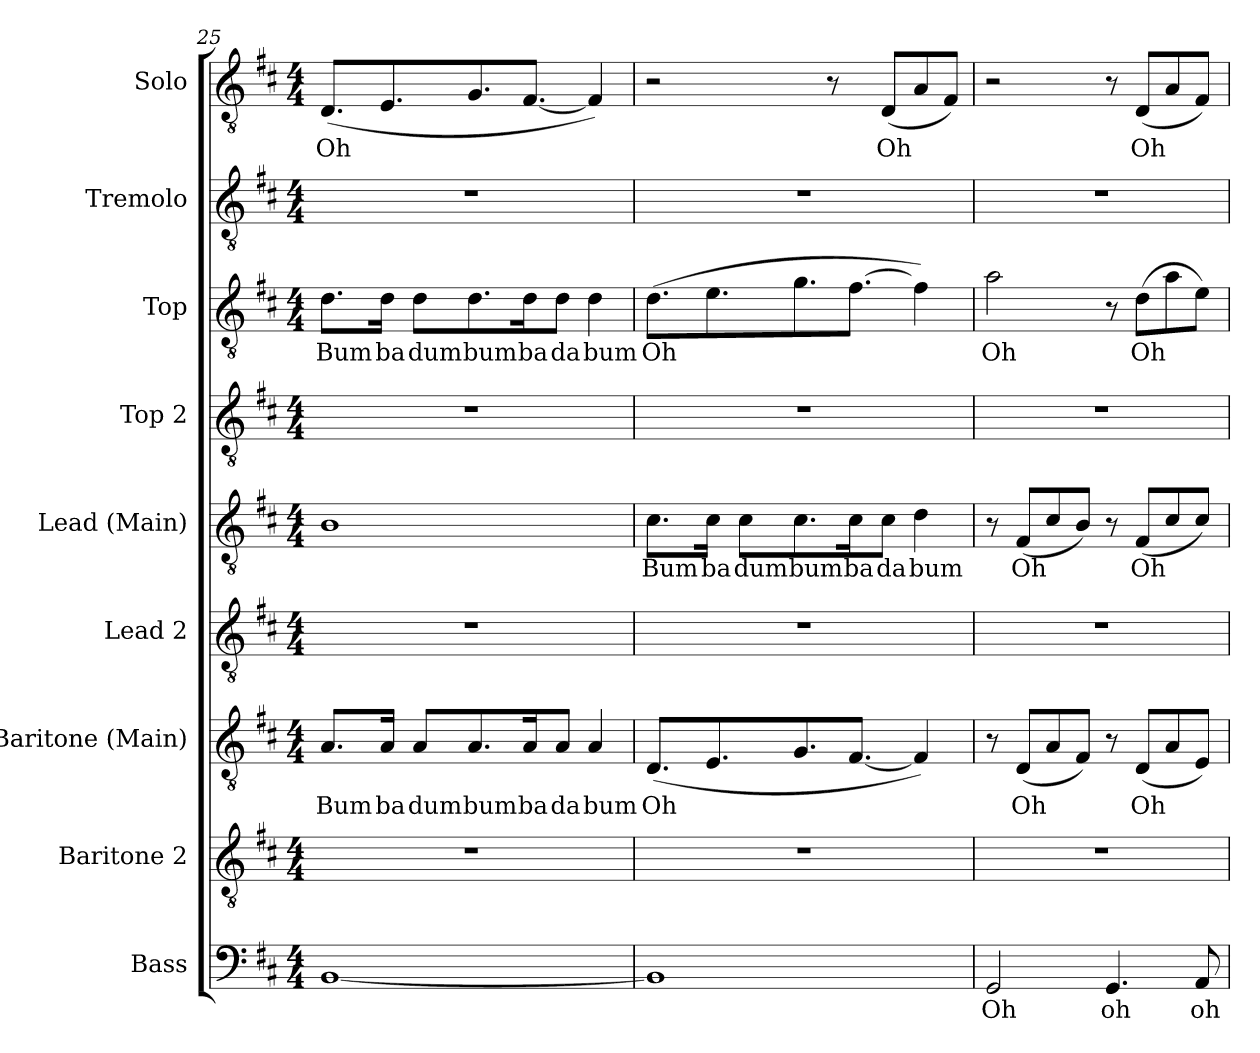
**kern	**text	**kern	**kern	**text	**kern	**kern	**text	**kern	**kern	**text	**kern	**kern	**text
*part9	*part9	*part8	*part7	*part7	*part6	*part5	*part5	*part4	*part3	*part3	*part2	*part1	*part1
*staff9	*staff9	*staff8	*staff7	*staff7	*staff6	*staff5	*staff5	*staff4	*staff3	*staff3	*staff2	*staff1	*staff1
*I"Bass	*	*I"Baritone 2	*I"Baritone (Main)	*	*I"Lead 2	*I"Lead (Main)	*	*I"Top 2	*I"Top	*	*I"Tremolo	*I"Solo	*
*I'B.	*	*I'Bari2.	*I'Bari1.	*	*I'L2.	*I'L1.	*	*I'T2.	*I'T1.	*	*I'Trem.	*I'S.	*
!!LO:PB:g=z
*clefF4	*	*clefGv2	*clefGv2	*	*clefGv2	*clefGv2	*	*clefGv2	*clefGv2	*	*clefGv2	*clefGv2	*
*k[f#c#]	*	*k[f#c#]	*k[f#c#]	*	*k[f#c#]	*k[f#c#]	*	*k[f#c#]	*k[f#c#]	*	*k[f#c#]	*k[f#c#]	*
*M4/4	*	*M4/4	*M4/4	*	*M4/4	*M4/4	*	*M4/4	*M4/4	*	*M4/4	*M4/4	*
=25	=25	=25	=25	=25	=25	=25	=25	=25	=25	=25	=25	=25	=25
!	!	!	!	!LO:LY:b	!	!	!	!	!	!LO:LY:b	!	!	!LO:LY:b
[1BB	.	1r	8.A/L	Bum	1r	1B	.	1r	8.d\L	Bum	1r	(<8.D/L	Oh
!	!	!	!	!LO:LY:b	!	!	!	!	!	!LO:LY:b	!	!	!
.	.	.	16A/Jk	ba	.	.	.	.	16d\Jk	ba	.	8.E/	.
!	!	!	!	!LO:LY:b	!	!	!	!	!	!LO:LY:b	!	!	!
.	.	.	8A/L	dum	.	.	.	.	8d\L	dum	.	.	.
!	!	!	!	!LO:LY:b	!	!	!	!	!	!LO:LY:b	!	!	!
.	.	.	8.A/	bum	.	.	.	.	8.d\	bum	.	8.G/	.
!	!	!	!	!LO:LY:b	!	!	!	!	!	!LO:LY:b	!	!	!
.	.	.	16A/K	ba	.	.	.	.	16d\K	ba	.	[8.F#/J	.
!	!	!	!	!LO:LY:b	!	!	!	!	!	!LO:LY:b	!	!	!
.	.	.	8A/J	da	.	.	.	.	8d\J	da	.	.	.
!	!	!	!	!LO:LY:b	!	!	!	!	!	!LO:LY:b	!	!	!
.	.	.	4A/	bum	.	.	.	.	4d\	bum	.	4F#/])	.
=26	=26	=26	=26	=26	=26	=26	=26	=26	=26	=26	=26	=26	=26
!	!	!	!	!LO:LY:b	!	!	!LO:LY:b	!	!	!LO:LY:b	!	!	!
1BB]	.	1r	(<8.D/L	Oh	1r	8.c#\L	Bum	1r	(>8.d\L	Oh	1r	2r	.
!	!	!	!	!	!	!	!LO:LY:b	!	!	!	!	!	!
.	.	.	8.E/	.	.	16c#\Jk	ba	.	8.e\	.	.	.	.
!	!	!	!	!	!	!	!LO:LY:b	!	!	!	!	!	!
.	.	.	.	.	.	8c#\L	dum	.	.	.	.	.	.
!	!	!	!	!	!	!	!LO:LY:b	!	!	!	!	!	!
.	.	.	8.G/	.	.	8.c#\	bum	.	8.g\	.	.	.	.
.	.	.	.	.	.	.	.	.	.	.	.	8r	.
!	!	!	!	!	!	!	!LO:LY:b	!	!	!	!	!	!
.	.	.	[8.F#/J	.	.	16c#\K	ba	.	[8.f#\J	.	.	.	.
!	!	!	!	!	!	!	!LO:LY:b	!	!	!	!	!	!LO:LY:b
.	.	.	.	.	.	8c#\J	da	.	.	.	.	(<8D/L	Oh
!	!	!	!	!	!	!	!LO:LY:b	!	!	!	!	!	!
.	.	.	4F#/])	.	.	4d\	bum	.	4f#\])	.	.	8A/	.
.	.	.	.	.	.	.	.	.	.	.	.	8F#/J)	.
=27	=27	=27	=27	=27	=27	=27	=27	=27	=27	=27	=27	=27	=27
!	!LO:LY:b	!	!	!	!	!	!	!	!	!LO:LY:b	!	!	!
2GG/	Oh	1r	8r	.	1r	8r	.	1r	2a\	Oh	1r	2r	.
!	!	!	!	!LO:LY:b	!	!	!LO:LY:b	!	!	!	!	!	!
.	.	.	(<8D/L	Oh	.	(<8F#/L	Oh	.	.	.	.	.	.
.	.	.	8A/	.	.	8c#/	.	.	.	.	.	.	.
.	.	.	8F#/J)	.	.	8B/J)	.	.	.	.	.	.	.
!	!LO:LY:b	!	!	!	!	!	!	!	!	!	!	!	!
4.GG/	oh	.	8r	.	.	8r	.	.	8r	.	.	8r	.
!	!	!	!	!LO:LY:b	!	!	!LO:LY:b	!	!	!LO:LY:b	!	!	!LO:LY:b
.	.	.	(<8D/L	Oh	.	(<8F#/L	Oh	.	(>8d\L	Oh	.	(<8D/L	Oh
.	.	.	8A/	.	.	8c#/	.	.	8a\	.	.	8A/	.
!	!LO:LY:b	!	!	!	!	!	!	!	!	!	!	!	!
8AA/	oh	.	8E/J)	.	.	8c#/J)	.	.	8e\J)	.	.	8F#/J)	.
=	=	=	=	=	=	=	=	=	=	=	=	=	=
*-	*-	*-	*-	*-	*-	*-	*-	*-	*-	*-	*-	*-	*-
